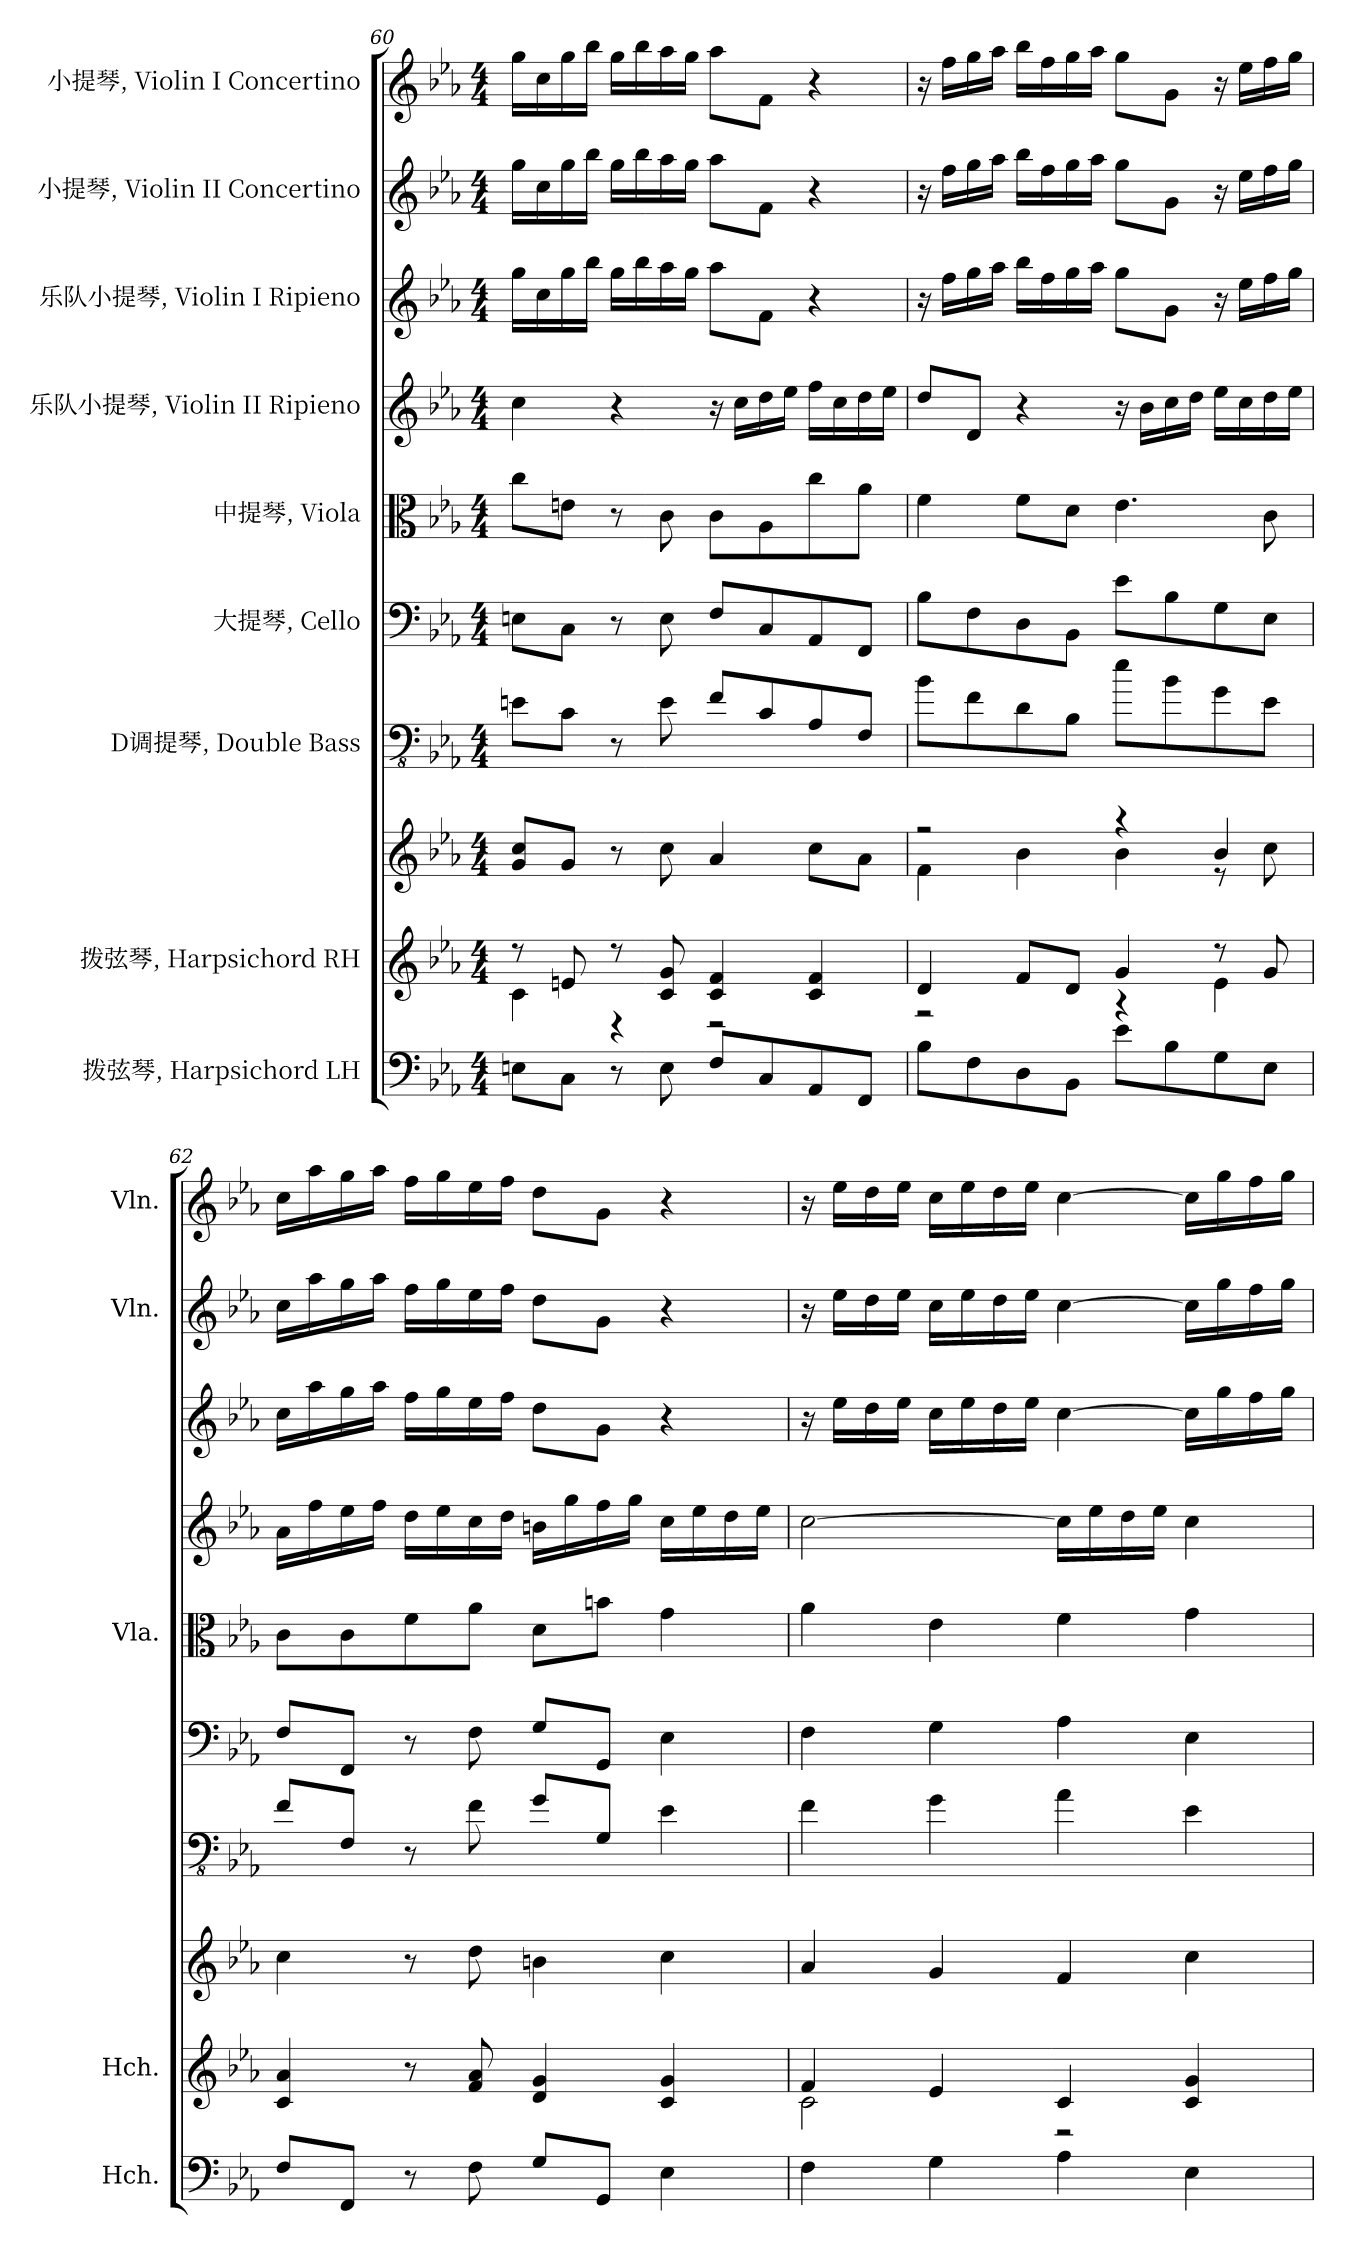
**kern	**kern	**kern	**kern	**kern	**kern	**kern	**kern	**kern	**kern
*part9	*part8	*part8	*part7	*part6	*part5	*part4	*part3	*part2	*part1
*staff10	*staff9	*staff8	*staff7	*staff6	*staff5	*staff4	*staff3	*staff2	*staff1
*I"拨弦琴, Harpsichord LH	*I"拨弦琴, Harpsichord RH	*	*I"D调提琴, Double Bass	*I"大提琴, Cello	*I"中提琴, Viola	*I"乐队小提琴, Violin II Ripieno	*I"乐队小提琴, Violin I Ripieno	*I"小提琴, Violin II Concertino	*I"小提琴, Violin I Concertino
*I'Hch.	*I'Hch.	*	*	*	*I'Vla.	*	*	*I'Vln.	*I'Vln.
*clefF4	*clefG2	*clefG2	*clefFv4	*clefF4	*clefC3	*clefG2	*clefG2	*clefG2	*clefG2
*	*	*	*ITrd7c12	*	*	*	*	*	*
*k[b-e-a-]	*k[b-e-a-]	*k[b-e-a-]	*k[b-e-a-]	*k[b-e-a-]	*k[b-e-a-]	*k[b-e-a-]	*k[b-e-a-]	*k[b-e-a-]	*k[b-e-a-]
*M4/4	*M4/4	*M4/4	*M4/4	*M4/4	*M4/4	*M4/4	*M4/4	*M4/4	*M4/4
=60	=60	=60	=60	=60	=60	=60	=60	=60	=60
*	*^	*	*	*	*	*	*	*	*
8En\L	8r	4c\	8g/ 8cc/L	8EEn\L	8En\L	8cc\L	4cc\	16gg\LL	16gg\LL	16gg\LL
.	.	.	.	.	.	.	.	16cc\	16cc\	16cc\
8C\J	8en/	.	8g/J	8CC\J	8C\J	8en\J	.	16gg\	16gg\	16gg\
.	.	.	.	.	.	.	.	16bb-\JJ	16bb-\JJ	16bb-\JJ
8r	8r	4r	8r	8r	8r	8r	4r	16gg\LL	16gg\LL	16gg\LL
.	.	.	.	.	.	.	.	16bb-\	16bb-\	16bb-\
8E\	8c/ 8g/	.	8cc\	8EE\	8E\	8c\	.	16aa-\	16aa-\	16aa-\
.	.	.	.	.	.	.	.	16gg\JJ	16gg\JJ	16gg\JJ
8F/L	4c/ 4f/	2r	4a-/	8FF/L	8F/L	8c\L	16r	8aa-\L	8aa-\L	8aa-\L
.	.	.	.	.	.	.	16cc\LL	.	.	.
8C/	.	.	.	8CC/	8C/	8A-\	16dd\	8f\J	8f\J	8f\J
.	.	.	.	.	.	.	16ee-\JJ	.	.	.
8AA-/	4c/ 4f/	.	8cc\L	8AAA-/	8AA-/	8cc\	16ff\LL	4r	4r	4r
.	.	.	.	.	.	.	16cc\	.	.	.
8FF/J	.	.	8a-\J	8FFF/J	8FF/J	8a-\J	16dd\	.	.	.
.	.	.	.	.	.	.	16ee-\JJ	.	.	.
!!LO:PB:g=z
=61	=61	=61	=61	=61	=61	=61	=61	=61	=61	=61
*	*	*	*^	*	*	*	*	*	*	*
8B-\L	4d/	2r	2r	4f\	8BB-\L	8B-\L	4f\	8dd/L	16r	16r	16r
.	.	.	.	.	.	.	.	.	16ff\LL	16ff\LL	16ff\LL
8F\	.	.	.	.	8FF\	8F\	.	8d/J	16gg\	16gg\	16gg\
.	.	.	.	.	.	.	.	.	16aa-\JJ	16aa-\JJ	16aa-\JJ
8D\	8f/L	.	.	4b-\	8DD\	8D\	8f\L	4r	16bb-\LL	16bb-\LL	16bb-\LL
.	.	.	.	.	.	.	.	.	16ff\	16ff\	16ff\
8BB-\J	8d/J	.	.	.	8BBB-\J	8BB-\J	8d\J	.	16gg\	16gg\	16gg\
.	.	.	.	.	.	.	.	.	16aa-\JJ	16aa-\JJ	16aa-\JJ
8e-\L	4g/	4r	4r	4b-\	8E-\L	8e-\L	4.e-\	16r	8gg\L	8gg\L	8gg\L
.	.	.	.	.	.	.	.	16b-\LL	.	.	.
8B-\	.	.	.	.	8BB-\	8B-\	.	16cc\	8g\J	8g\J	8g\J
.	.	.	.	.	.	.	.	16dd\JJ	.	.	.
8G\	8r	4e-\	4b-/	8r	8GG\	8G\	.	16ee-\LL	16r	16r	16r
.	.	.	.	.	.	.	.	16cc\	16ee-\LL	16ee-\LL	16ee-\LL
8E-\J	8g/	.	.	8cc\	8EE-\J	8E-\J	8c\	16dd\	16ff\	16ff\	16ff\
.	.	.	.	.	.	.	.	16ee-\JJ	16gg\JJ	16gg\JJ	16gg\JJ
*	*v	*v	*	*	*	*	*	*	*	*	*
*	*	*v	*v	*	*	*	*	*	*	*
=62	=62	=62	=62	=62	=62	=62	=62	=62	=62
8F/L	4c/ 4a-/	4cc\	8FF/L	8F/L	8c\L	16a-\LL	16cc\LL	16cc\LL	16cc\LL
.	.	.	.	.	.	16ff\	16aa-\	16aa-\	16aa-\
8FF/J	.	.	8FFF/J	8FF/J	8c\	16ee-\	16gg\	16gg\	16gg\
.	.	.	.	.	.	16ff\JJ	16aa-\JJ	16aa-\JJ	16aa-\JJ
8r	8r	8r	8r	8r	8f\	16dd\LL	16ff\LL	16ff\LL	16ff\LL
.	.	.	.	.	.	16ee-\	16gg\	16gg\	16gg\
8F\	8f/ 8a-/	8dd\	8FF\	8F\	8a-\J	16cc\	16ee-\	16ee-\	16ee-\
.	.	.	.	.	.	16dd\JJ	16ff\JJ	16ff\JJ	16ff\JJ
8G/L	4d/ 4g/	4bn\	8GG/L	8G/L	8d\L	16bn\LL	8dd\L	8dd\L	8dd\L
.	.	.	.	.	.	16gg\	.	.	.
8GG/J	.	.	8GGG/J	8GG/J	8bn\J	16ff\	8g\J	8g\J	8g\J
.	.	.	.	.	.	16gg\JJ	.	.	.
4E-\	4c/ 4g/	4cc\	4EE-\	4E-\	4g\	16cc\LL	4r	4r	4r
.	.	.	.	.	.	16ee-\	.	.	.
.	.	.	.	.	.	16dd\	.	.	.
.	.	.	.	.	.	16ee-\JJ	.	.	.
!!LO:PB:g=z
=63	=63	=63	=63	=63	=63	=63	=63	=63	=63
*	*^	*	*	*	*	*	*	*	*
4F\	4f/	2c\	4a-/	4FF\	4F\	4a-\	[2cc\	16r	16r	16r
.	.	.	.	.	.	.	.	16ee-\LL	16ee-\LL	16ee-\LL
.	.	.	.	.	.	.	.	16dd\	16dd\	16dd\
.	.	.	.	.	.	.	.	16ee-\JJ	16ee-\JJ	16ee-\JJ
4G\	4e-/	.	4g/	4GG\	4G\	4e-\	.	16cc\LL	16cc\LL	16cc\LL
.	.	.	.	.	.	.	.	16ee-\	16ee-\	16ee-\
.	.	.	.	.	.	.	.	16dd\	16dd\	16dd\
.	.	.	.	.	.	.	.	16ee-\JJ	16ee-\JJ	16ee-\JJ
4A-\	4c/	2r	4f/	4AA-\	4A-\	4f\	16cc\LL]	[4cc\	[4cc\	[4cc\
.	.	.	.	.	.	.	16ee-\	.	.	.
.	.	.	.	.	.	.	16dd\	.	.	.
.	.	.	.	.	.	.	16ee-\JJ	.	.	.
4E-\	4c/ 4g/	.	4cc\	4EE-\	4E-\	4g\	4cc\	16cc\LL]	16cc\LL]	16cc\LL]
.	.	.	.	.	.	.	.	16gg\	16gg\	16gg\
.	.	.	.	.	.	.	.	16ff\	16ff\	16ff\
.	.	.	.	.	.	.	.	16gg\JJ	16gg\JJ	16gg\JJ
*	*v	*v	*	*	*	*	*	*	*	*
=	=	=	=	=	=	=	=	=	=
*-	*-	*-	*-	*-	*-	*-	*-	*-	*-
